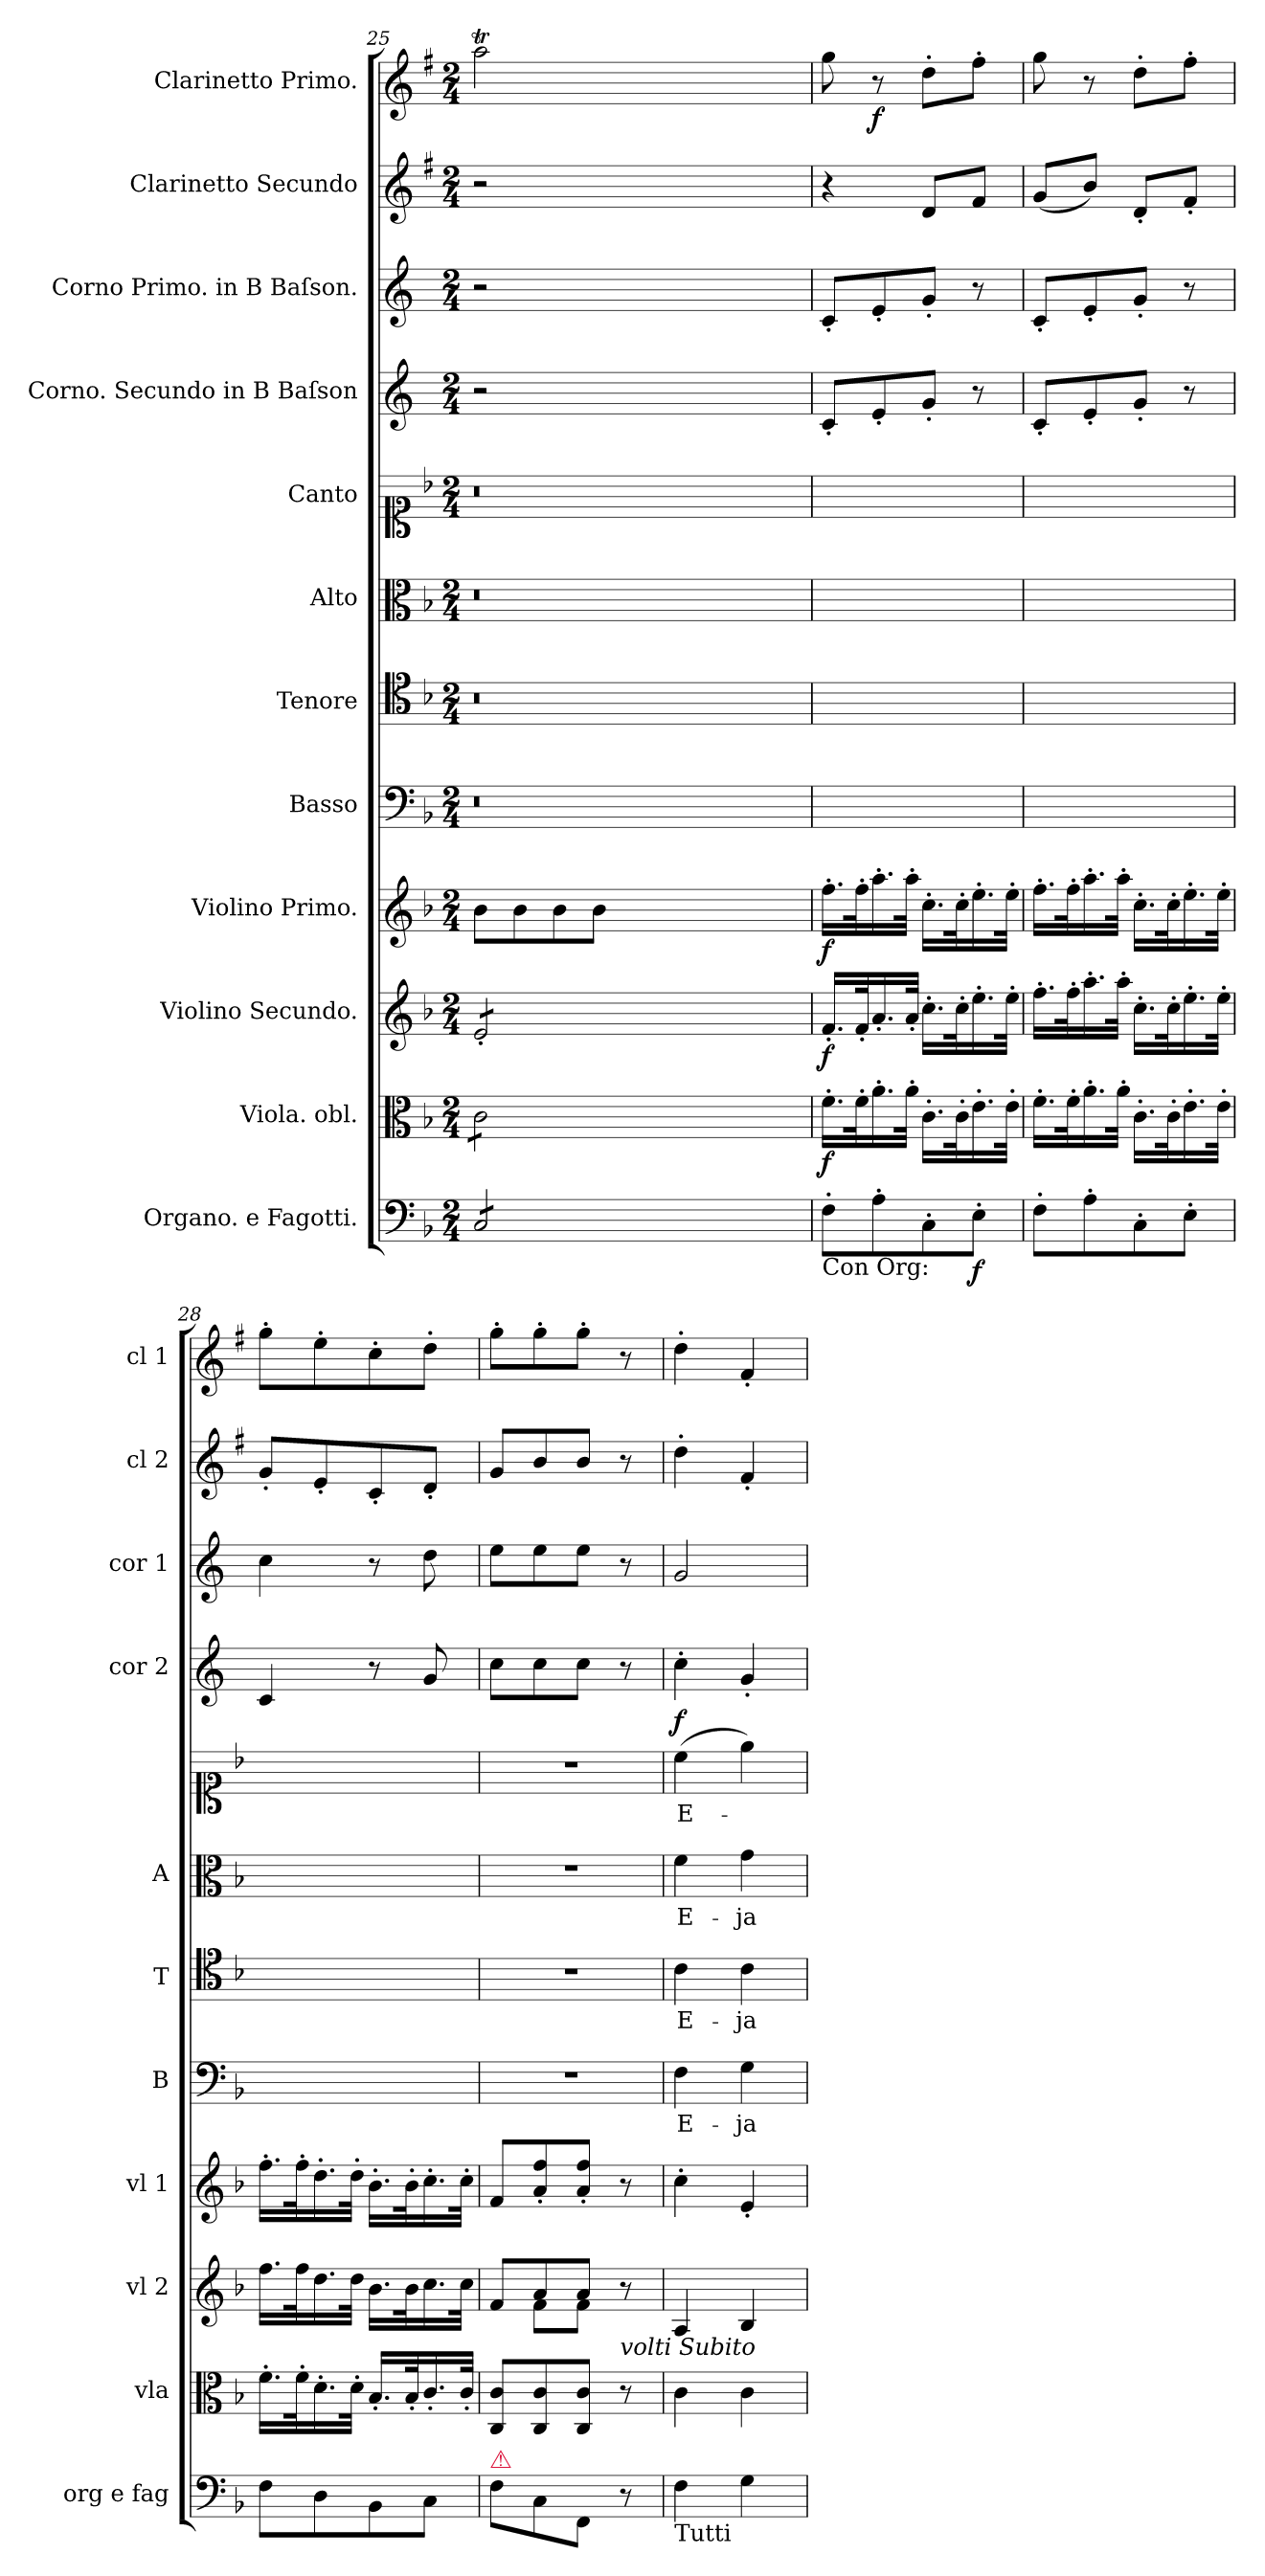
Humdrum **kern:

**kern	**dynam	**kern	**dynam	**kern	**dynam	**kern	**dynam	**kern	**text	**kern	**text	**kern	**text	**kern	**text	**dynam	**kern	**kern	**dynam	**kern	**dynam	**kern	**dynam
*part12	*part12	*part11	*part11	*part10	*part10	*part9	*part9	*part8	*part8	*part7	*part7	*part6	*part6	*part5	*part5	*part5	*part4	*part3	*part3	*part2	*part2	*part1	*part1
*staff12	*staff12	*staff11	*staff11	*staff10	*staff10	*staff9	*staff9	*staff8	*staff8	*staff7	*staff7	*staff6	*staff6	*staff5	*staff5	*staff5	*staff4	*staff3	*staff3	*staff2	*staff2	*staff1	*staff1
*I"Organo. e Fagotti.	*	*I"Viola. obl.	*	*I"Violino Secundo.	*	*I"Violino Primo.	*	*I"Basso	*	*I"Tenore	*	*I"Alto	*	*I"Canto	*	*	*I"Corno. Secundo in B Baſson	*I"Corno Primo. in B Baſson.	*	*I"Clarinetto Secundo	*	*I"Clarinetto Primo.	*
*I'org e fag	*	*I'vla	*	*I'vl 2	*	*I'vl 1	*	*I'B	*	*I'T	*	*I'A	*	*	*	*	*I'cor 2	*I'cor 1	*	*I'cl 2	*	*I'cl 1	*
*clefF4	*	*clefC3	*	*clefG2	*	*clefG2	*	*clefF4	*	*clefC4	*	*clefC3	*	*clefC1	*	*	*clefG2	*clefG2	*	*clefG2	*	*clefG2	*
*	*	*	*	*	*	*	*	*	*	*	*	*	*	*	*	*	*ITrd4c7	*ITrd4c7	*	*ITrd1c2	*	*ITrd1c2	*
*k[b-]	*	*k[b-]	*	*k[b-]	*	*k[b-]	*	*k[b-]	*	*k[b-]	*	*k[b-]	*	*k[b-]	*	*	*k[b-]	*k[b-]	*	*k[b-]	*	*k[b-]	*
*F:	*	*F:	*	*F:	*	*F:	*	*F:	*	*F:	*	*F:	*	*F:	*	*	*F:	*F:	*	*F:	*	*F:	*
*M2/4	*	*M2/4	*	*M2/4	*	*M2/4	*	*M2/4	*	*M2/4	*	*M2/4	*	*M2/4	*	*	*M2/4	*M2/4	*	*M2/4	*	*M2/4	*
=25	=25	=25	=25	=25	=25	=25	=25	=25	=25	=25	=25	=25	=25	=25	=25	=25	=25	=25	=25	=25	=25	=25	=25
!	!	!	!	!LO:TX:b:t=....	!	!	!	!	!	!	!	!	!	!	!	!	!	!	!	!	!	!	!
*tremolo	*	*	*	*	*	*	*	*	*	*	*	*	*	*	*	*	*	*	*	*	*	*	*
*	*	*tremolo	*	*	*	*	*	*	*	*	*	*	*	*	*	*	*	*	*	*	*	*	*
*	*	*	*	*tremolo	*	*	*	*	*	*	*	*	*	*	*	*	*	*	*	*	*	*	*
8C/L	.	8c\L	.	8e'/L	.	8b-\L	.	0r	.	0r	.	0r	.	0r	.	.	2r	2r	.	2r	.	2ggT\	.
8C/	.	8c\	.	8e'/	.	8b-\	.	.	.	.	.	.	.	.	.	.	.	.	.	.	.	.	.
8C/	.	8c\	.	8e'/	.	8b-\	.	.	.	.	.	.	.	.	.	.	.	.	.	.	.	.	.
8C/J	.	8c\J	.	8e'/J	.	8b-\J	.	.	.	.	.	.	.	.	.	.	.	.	.	.	.	.	.
*	*	*	*	*Xtremolo	*	*	*	*	*	*	*	*	*	*	*	*	*	*	*	*	*	*	*
*	*	*Xtremolo	*	*	*	*	*	*	*	*	*	*	*	*	*	*	*	*	*	*	*	*	*
*Xtremolo	*	*	*	*	*	*	*	*	*	*	*	*	*	*	*	*	*	*	*	*	*	*	*
1.ryy	.	1.ryy	.	1.ryy	.	1.ryy	.	.	.	.	.	.	.	.	.	.	1.ryy	1.ryy	.	1.ryy	.	1.ryy	.
=26	=26	=26	=26	=26	=26	=26	=26	=26	=26	=26	=26	=26	=26	=26	=26	=26	=26	=26	=26	=26	=26	=26	=26
!LO:TX:b:t=Con Org&colon;	!	!	!	!	!	!	!	!	!	!	!	!	!	!	!	!	!	!	!	!	!	!	!
!	!	!	!	!	!	!	!	!	!	!	!	!	!	!	!	!	!	!	!LO:DY:rj	!	!	!	!
8F'\L	.	16.f'\LL	f	16.f'/LL	f	16.ff'\LL	f	2ryy	.	2ryy	.	2ryy	.	2ryy	.	.	8F'/L	8F'/L	fort	4r	fort&colon;	8ff\	.
.	.	32f'\K	.	32f'/K	.	32ff'\K	.	.	.	.	.	.	.	.	.	.	.	.	.	.	.	.	.
8A'\	.	16.a'\	.	16.a'/	.	16.aa'\	.	.	.	.	.	.	.	.	.	.	8A'/	8A'/	.	.	.	8r	f
.	.	32a'\JJk	.	32a'/JJk	.	32aa'\JJk	.	.	.	.	.	.	.	.	.	.	.	.	.	.	.	.	.
8C'\	.	16.c'\LL	.	16.cc'\LL	.	16.cc'\LL	.	.	.	.	.	.	.	.	.	.	8c'/J	8c'/J	.	8c/L	.	8cc'\L	.
.	.	32c'\K	.	32cc'\K	.	32cc'\K	.	.	.	.	.	.	.	.	.	.	.	.	.	.	.	.	.
8E'\J	f	16.e'\	.	16.ee'\	.	16.ee'\	.	.	.	.	.	.	.	.	.	.	8r	8r	.	8e/J	.	8ee'\J	.
.	.	32e'\JJk	.	32ee'\JJk	.	32ee'\JJk	.	.	.	.	.	.	.	.	.	.	.	.	.	.	.	.	.
=27	=27	=27	=27	=27	=27	=27	=27	=27	=27	=27	=27	=27	=27	=27	=27	=27	=27	=27	=27	=27	=27	=27	=27
8F'\L	.	16.f'\LL	.	16.ff'\LL	.	16.ff'\LL	.	2ryy	.	2ryy	.	2ryy	.	2ryy	.	.	8F'/L	8F'/L	.	(8f/L	.	8ff\	.
.	.	32f'\K	.	32ff'\K	.	32ff'\K	.	.	.	.	.	.	.	.	.	.	.	.	.	.	.	.	.
8A'\	.	16.a'\	.	16.aa'\	.	16.aa'\	.	.	.	.	.	.	.	.	.	.	8A'/	8A'/	.	8a/J)	.	8r	.
.	.	32a'\JJk	.	32aa'\JJk	.	32aa'\JJk	.	.	.	.	.	.	.	.	.	.	.	.	.	.	.	.	.
8C'\	.	16.c'\LL	.	16.cc'\LL	.	16.cc'\LL	.	.	.	.	.	.	.	.	.	.	8c'/J	8c'/J	.	8c'/L	.	8cc'\L	.
.	.	32c'\K	.	32cc'\K	.	32cc'\K	.	.	.	.	.	.	.	.	.	.	.	.	.	.	.	.	.
8E'\J	.	16.e'\	.	16.ee'\	.	16.ee'\	.	.	.	.	.	.	.	.	.	.	8r	8r	.	8e'/J	.	8ee'\J	.
.	.	32e'\JJk	.	32ee'\JJk	.	32ee'\JJk	.	.	.	.	.	.	.	.	.	.	.	.	.	.	.	.	.
=28	=28	=28	=28	=28	=28	=28	=28	=28	=28	=28	=28	=28	=28	=28	=28	=28	=28	=28	=28	=28	=28	=28	=28
8F\L	.	16.f'\LL	.	16.ff\LL	.	16.ff'\LL	.	2ryy	.	2ryy	.	2ryy	.	2ryy	.	.	4F/	4f\	.	8f'/L	.	8ff'\L	.
.	.	32f'\K	.	32ff\K	.	32ff'\K	.	.	.	.	.	.	.	.	.	.	.	.	.	.	.	.	.
8D\	.	16.d'\	.	16.dd\	.	16.dd'\	.	.	.	.	.	.	.	.	.	.	.	.	.	8d'/	.	8dd'\	.
.	.	32d'\JJk	.	32dd\JJk	.	32dd'\JJk	.	.	.	.	.	.	.	.	.	.	.	.	.	.	.	.	.
8BB-\	.	16.B-'/LL	.	16.b-\LL	.	16.b-'\LL	.	.	.	.	.	.	.	.	.	.	8r	8r	.	8B-'/	.	8b-'\	.
.	.	32B-'/K	.	32b-\K	.	32b-'\K	.	.	.	.	.	.	.	.	.	.	.	.	.	.	.	.	.
8C\J	.	16.c'/	.	16.cc\	.	16.cc'\	.	.	.	.	.	.	.	.	.	.	8c/	8g\	.	8c'/J	.	8cc'\J	.
.	.	32c'/JJk	.	32cc\JJk	.	32cc'\JJk	.	.	.	.	.	.	.	.	.	.	.	.	.	.	.	.	.
=29	=29	=29	=29	=29	=29	=29	=29	=29	=29	=29	=29	=29	=29	=29	=29	=29	=29	=29	=29	=29	=29	=29	=29
*	*	*	*	*^	*	*	*	*	*	*	*	*	*	*	*	*	*	*	*	*	*	*	*
!LO:TX:a:color=crimson:t=⚠	!	!	!	!	!	!	!	!	!	!	!	!	!	!	!	!	!	!	!	!	!	!	!	!
8F\L	.	8C/ 8c/L	.	8f/L	8reyy	.	8f/L	.	2r	.	2r	.	2r	.	2r	.	.	8f\L	8a\L	.	8f/L	.	8ff'\L	.
8C\	.	8C/ 8c/	.	8a/	8f\L	.	8a'/ 8ff'/	.	.	.	.	.	.	.	.	.	.	8f\	8a\	.	8a/	.	8ff'\	.
8FF/J	.	8C/ 8c/J	.	8a/J	8f\J	.	8a'/ 8ff'/J	.	.	.	.	.	.	.	.	.	.	8f\J	8a\J	.	8a/J	.	8ff'\J	.
!	!	!	!	!LO:TX:b:i:t=volti Subito	!	!	!	!	!	!	!	!	!	!	!	!	!	!	!	!	!	!	!	!
8r	.	8r	.	8r	8ryy	.	8r	.	.	.	.	.	.	.	.	.	.	8r	8r	.	8r	.	8r	.
=30	=30	=30	=30	=30	=30	=30	=30	=30	=30	=30	=30	=30	=30	=30	=30	=30	=30	=30	=30	=30	=30	=30	=30	=30
!LO:TX:b:t=Tutti	!	!	!	!	!	!	!	!	!	!	!	!	!	!	!	!	!	!	!	!	!	!	!	!
!	!	!	!	!	!	!	!	!	!	!	!	!	!	!	!	!	!LO:DY:a	!	!	!	!	!	!	!
*	*	*	*	*v	*v	*	*	*	*	*	*	*	*	*	*	*	*	*	*	*	*	*	*	*
4F\	.	4c\	.	4A/	.	4cc'\	.	4F\	E-	4c\	E-	4f\	E-	(4cc\	E-	f	4f'\	2c/	.	4cc'\	.	4cc'\	.
4G\	.	4c\	.	4B-/	.	4e'/	.	4G\	-ja	4c\	-ja	4g\	-ja	4ee\)	.	.	4c'/	.	.	4e'/	.	4e'/	.
=	=	=	=	=	=	=	=	=	=	=	=	=	=	=	=	=	=	=	=	=	=	=	=
*-	*-	*-	*-	*-	*-	*-	*-	*-	*-	*-	*-	*-	*-	*-	*-	*-	*-	*-	*-	*-	*-	*-	*-
